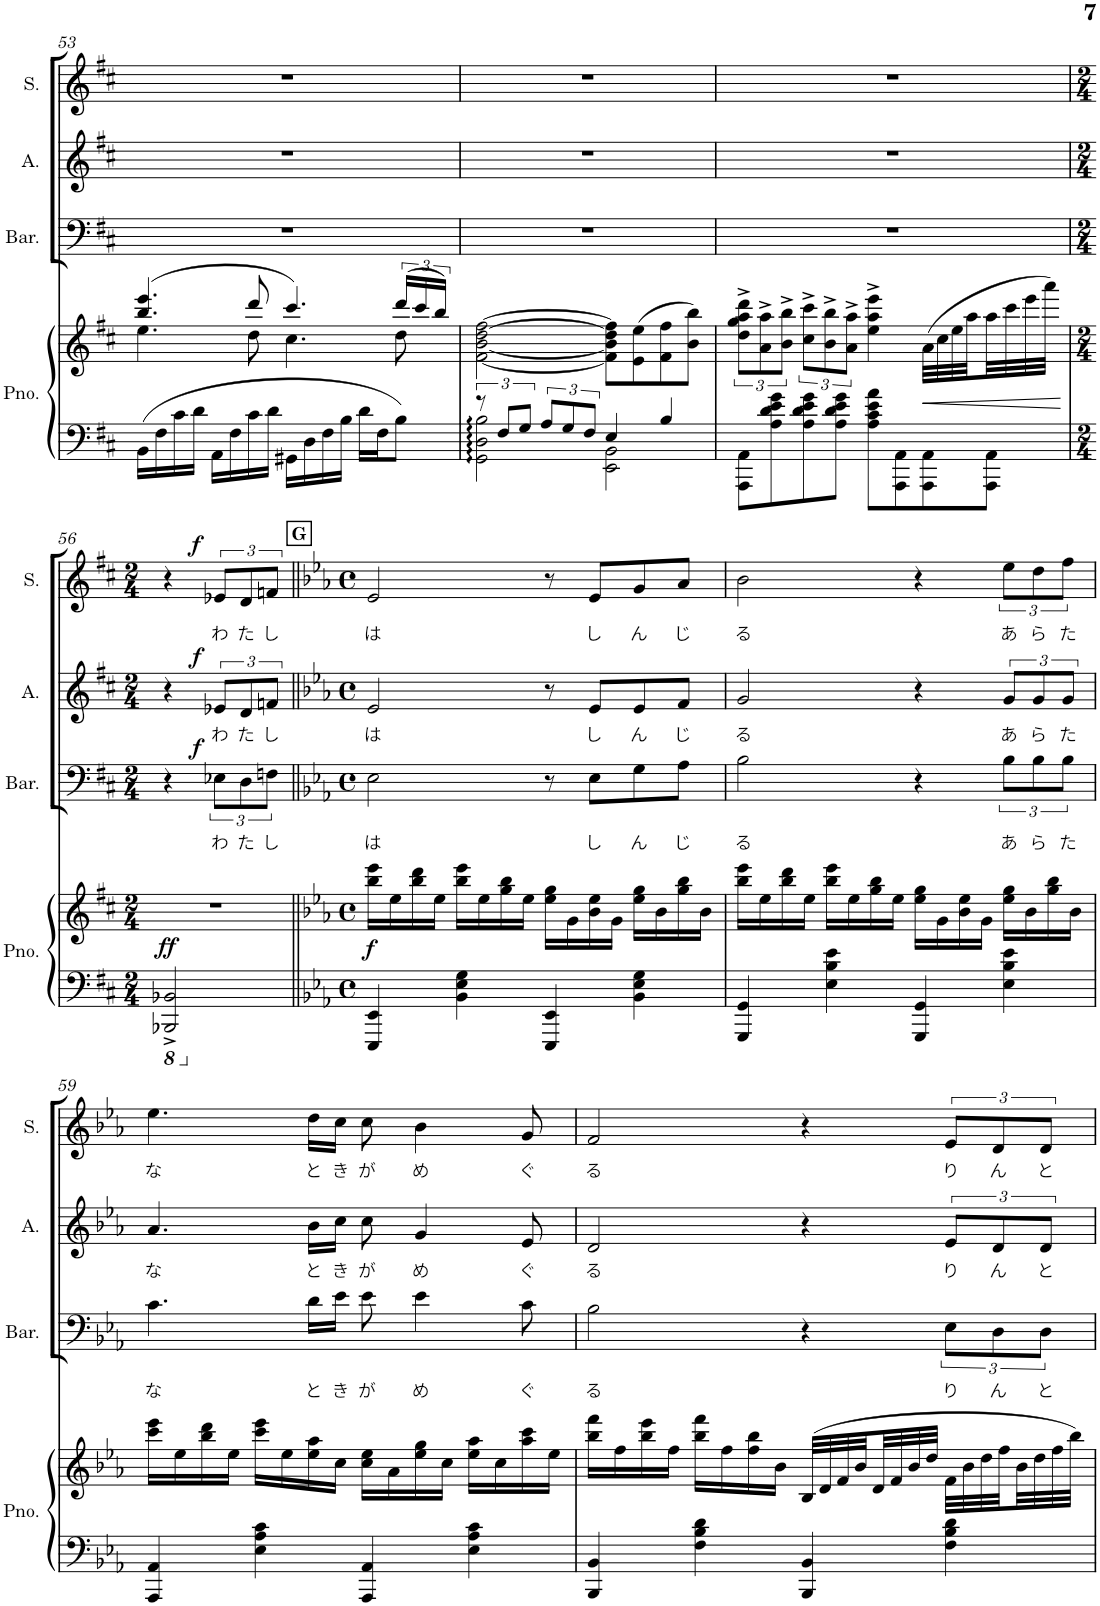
**kern	**kern	**dynam	**kern	**text	**dynam	**kern	**text	**dynam	**kern	**text	**dynam
*part4	*part4	*part4	*part3	*part3	*part3	*part2	*part2	*part2	*part1	*part1	*part1
*staff5	*staff4	*staff4/5	*staff3	*staff3	*staff3	*staff2	*staff2	*staff2	*staff1	*staff1	*staff1
*I"Piano	*	*	*I"Baritone	*	*	*I"Alto	*	*	*I"Soprano	*	*
*I'Pno.	*	*	*I'Bar.	*	*	*I'A.	*	*	*I'S.	*	*
!!LO:PB:g=z
*clefF4	*clefG2	*	*clefF4	*	*	*clefG2	*	*	*clefG2	*	*
*k[f#c#]	*k[f#c#]	*	*k[f#c#]	*	*	*k[f#c#]	*	*	*k[f#c#]	*	*
*M4/4	*M4/4	*	*M4/4	*	*	*M4/4	*	*	*M4/4	*	*
*met(c)	*met(c)	*	*met(c)	*	*	*met(c)	*	*	*met(c)	*	*
=53	=53	=53	=53	=53	=53	=53	=53	=53	=53	=53	=53
*	*^	*	*	*	*	*	*	*	*	*	*
16BB\LL	(4.bb/ 4.eee/	4.ee\	.	1r	.	.	1r	.	.	1r	.	.
16F#\	.	.	.	.	.	.	.	.	.	.	.	.
16c#\	.	.	.	.	.	.	.	.	.	.	.	.
16d\JJ	.	.	.	.	.	.	.	.	.	.	.	.
16AA\LL	.	.	.	.	.	.	.	.	.	.	.	.
16F#\	.	.	.	.	.	.	.	.	.	.	.	.
16c#\	8ddd/	8dd\	.	.	.	.	.	.	.	.	.	.
16d\JJ	.	.	.	.	.	.	.	.	.	.	.	.
16GG#X\LL	4.ccc#/)	4.cc#\	.	.	.	.	.	.	.	.	.	.
16D\	.	.	.	.	.	.	.	.	.	.	.	.
16F#\	.	.	.	.	.	.	.	.	.	.	.	.
16B\JJ	.	.	.	.	.	.	.	.	.	.	.	.
16d\LL	.	.	.	.	.	.	.	.	.	.	.	.
16F#\J	.	.	.	.	.	.	.	.	.	.	.	.
8B\J	(24ddd/LL	8dd\	.	.	.	.	.	.	.	.	.	.
.	24ccc#/	.	.	.	.	.	.	.	.	.	.	.
.	24bb/JJ)	.	.	.	.	.	.	.	.	.	.	.
*	*v	*v	*	*	*	*	*	*	*	*	*	*
=54	=54	=54	=54	=54	=54	=54	=54	=54	=54	=54	=54
*^	*	*	*	*	*	*	*	*	*	*	*
12r	2GG\ 2D\ 2B\	[2f#\ [2b\ [2dd\ [2ff#\	.	1r	.	.	1r	.	.	1r	.	.
12F#/L	.	.	.	.	.	.	.	.	.	.	.	.
12G/J	.	.	.	.	.	.	.	.	.	.	.	.
12A/L	.	.	.	.	.	.	.	.	.	.	.	.
12G/	.	.	.	.	.	.	.	.	.	.	.	.
12F#/J	.	.	.	.	.	.	.	.	.	.	.	.
4E/	2EE\ 2BB\	8f#\] 8b\] 8dd\] 8ff#\]L	.	.	.	.	.	.	.	.	.	.
.	.	(8e\ 8ee\	.	.	.	.	.	.	.	.	.	.
4B/	.	8f#\ 8ff#\	.	.	.	.	.	.	.	.	.	.
.	.	8b\ 8bb\J)	.	.	.	.	.	.	.	.	.	.
*v	*v	*	*	*	*	*	*	*	*	*	*	*
=55	=55	=55	=55	=55	=55	=55	=55	=55	=55	=55	=55
8AAA\ 8AA\L	12dd\^ 12gg\^ 12aa\^ 12ddd\^L	.	1r	.	.	1r	.	.	1r	.	.
.	12a\^ 12aa\^	.	.	.	.	.	.	.	.	.	.
8A\ 8d\ 8e\ 8g\	.	.	.	.	.	.	.	.	.	.	.
.	12b\^ 12bb\^J	.	.	.	.	.	.	.	.	.	.
8A\ 8d\ 8e\ 8g\	12cc#\^ 12ccc#\^L	.	.	.	.	.	.	.	.	.	.
.	12b\^ 12bb\^	.	.	.	.	.	.	.	.	.	.
8A\ 8d\ 8e\ 8g\J	.	.	.	.	.	.	.	.	.	.	.
.	12a\^ 12aa\^J	.	.	.	.	.	.	.	.	.	.
8A\ 8c#\ 8e\ 8a\L	4ee\^ 4aa\^ 4eee\^	.	.	.	.	.	.	.	.	.	.
8AAA\ 8AA\	.	.	.	.	.	.	.	.	.	.	.
!	!	!LO:HP:b	!	!	!	!	!	!	!	!	!
8AAA\ 8AA\	(32a\LLL	<	.	.	.	.	.	.	.	.	.
.	32cc#\	.	.	.	.	.	.	.	.	.	.
.	32ee\	.	.	.	.	.	.	.	.	.	.
.	32aa\	.	.	.	.	.	.	.	.	.	.
8AAA\ 8AA\J	32aa\	.	.	.	.	.	.	.	.	.	.
.	32ccc#\	.	.	.	.	.	.	.	.	.	.
.	32eee\	.	.	.	.	.	.	.	.	.	.
.	32aaa\JJJ)	.	.	.	.	.	.	.	.	.	.
.	.	[	.	.	.	.	.	.	.	.	.
!!LO:LB:g=z
=56	=56	=56	=56	=56	=56	=56	=56	=56	=56	=56	=56
*M2/4	*M2/4	*	*M2/4	*	*	*M2/4	*	*	*M2/4	*	*
*8ba	*	*	*	*	*	*	*	*	*	*	*
!	!	!LO:DY:a=2	!	!	!	!	!	!	!	!	!
2BBBB-X/^ 2BBB-X/^	2r	ff	4r	.	.	4r	.	.	4r	.	.
!	!	!	!	!LO:LY:b	!LO:DY:a	!	!LO:LY:b	!LO:DY:a	!	!LO:LY:b	!LO:DY:a
.	.	.	12E-X\L	わ	f	12e-X/L	わ	f	12e-X/L	わ	f
!	!	!	!	!LO:LY:b	!	!	!LO:LY:b	!	!	!LO:LY:b	!
.	.	.	12D\	た	.	12d/	た	.	12d/	た	.
!	!	!	!	!LO:LY:b	!	!	!LO:LY:b	!	!	!LO:LY:b	!
.	.	.	12Fn\J	し	.	12fn/J	し	.	12fn/J	し	.
!!LO:REH:place=s1:a:B:cj:t=G
=57||	=57||	=57||	=57||	=57||	=57||	=57||	=57||	=57||	=57||	=57||	=57||
*k[b-e-a-]	*k[b-e-a-]	*	*k[b-e-a-]	*	*	*k[b-e-a-]	*	*	*k[b-e-a-]	*	*
*M4/4	*M4/4	*	*M4/4	*	*	*M4/4	*	*	*M4/4	*	*
*met(c)	*met(c)	*	*met(c)	*	*	*met(c)	*	*	*met(c)	*	*
*X8ba	*	*	*	*	*	*	*	*	*	*	*
!	!	!LO:DY:b	!	!LO:LY:b	!	!	!LO:LY:b	!	!	!LO:LY:b	!
4EEE-/ 4EE-/	16bb-\ 16eee-\LL	f	2E-\	は	.	2e-/	は	.	2e-/	は	.
.	16ee-\	.	.	.	.	.	.	.	.	.	.
.	16bb-\ 16ddd\	.	.	.	.	.	.	.	.	.	.
.	16ee-\JJ	.	.	.	.	.	.	.	.	.	.
4BB-\ 4E-\ 4G\	16bb-\ 16eee-\LL	.	.	.	.	.	.	.	.	.	.
.	16ee-\	.	.	.	.	.	.	.	.	.	.
.	16gg\ 16bb-\	.	.	.	.	.	.	.	.	.	.
.	16ee-\JJ	.	.	.	.	.	.	.	.	.	.
4EEE-/ 4EE-/	16ee-\ 16gg\LL	.	8r	.	.	8r	.	.	8r	.	.
.	16g\	.	.	.	.	.	.	.	.	.	.
!	!	!	!	!LO:LY:b	!	!	!LO:LY:b	!	!	!LO:LY:b	!
.	16b-\ 16ee-\	.	8E-\L	し	.	8e-/L	し	.	8e-/L	し	.
.	16g\JJ	.	.	.	.	.	.	.	.	.	.
!	!	!	!	!LO:LY:b	!	!	!LO:LY:b	!	!	!LO:LY:b	!
4BB-\ 4E-\ 4G\	16ee-\ 16gg\LL	.	8G\	ん	.	8e-/	ん	.	8g/	ん	.
.	16b-\	.	.	.	.	.	.	.	.	.	.
!	!	!	!	!LO:LY:b	!	!	!LO:LY:b	!	!	!LO:LY:b	!
.	16gg\ 16bb-\	.	8A-\J	じ	.	8f/J	じ	.	8a-/J	じ	.
.	16b-\JJ	.	.	.	.	.	.	.	.	.	.
=58	=58	=58	=58	=58	=58	=58	=58	=58	=58	=58	=58
!	!	!	!	!LO:LY:b	!	!	!LO:LY:b	!	!	!LO:LY:b	!
4GGG/ 4GG/	16bb-\ 16eee-\LL	.	2B-\	る	.	2g/	る	.	2b-\	る	.
.	16ee-\	.	.	.	.	.	.	.	.	.	.
.	16bb-\ 16ddd\	.	.	.	.	.	.	.	.	.	.
.	16ee-\JJ	.	.	.	.	.	.	.	.	.	.
4E-\ 4B-\ 4e-\	16bb-\ 16eee-\LL	.	.	.	.	.	.	.	.	.	.
.	16ee-\	.	.	.	.	.	.	.	.	.	.
.	16gg\ 16bb-\	.	.	.	.	.	.	.	.	.	.
.	16ee-\JJ	.	.	.	.	.	.	.	.	.	.
4GGG/ 4GG/	16ee-\ 16gg\LL	.	4r	.	.	4r	.	.	4r	.	.
.	16g\	.	.	.	.	.	.	.	.	.	.
.	16b-\ 16ee-\	.	.	.	.	.	.	.	.	.	.
.	16g\JJ	.	.	.	.	.	.	.	.	.	.
!	!	!	!	!LO:LY:b	!	!	!LO:LY:b	!	!	!LO:LY:b	!
4E-\ 4B-\ 4e-\	16ee-\ 16gg\LL	.	12B-\L	あ	.	12g/L	あ	.	12ee-\L	あ	.
.	16b-\	.	.	.	.	.	.	.	.	.	.
!	!	!	!	!LO:LY:b	!	!	!LO:LY:b	!	!	!LO:LY:b	!
.	.	.	12B-\	ら	.	12g/	ら	.	12dd\	ら	.
.	16gg\ 16bb-\	.	.	.	.	.	.	.	.	.	.
!	!	!	!	!LO:LY:b	!	!	!LO:LY:b	!	!	!LO:LY:b	!
.	.	.	12B-\J	た	.	12g/J	た	.	12ff\J	た	.
.	16b-\JJ	.	.	.	.	.	.	.	.	.	.
!!LO:LB:g=z
=59	=59	=59	=59	=59	=59	=59	=59	=59	=59	=59	=59
!	!	!	!	!LO:LY:b	!	!	!LO:LY:b	!	!	!LO:LY:b	!
4AAA-/ 4AA-/	16ccc\ 16eee-\LL	.	4.c\	な	.	4.a-/	な	.	4.ee-\	な	.
.	16ee-\	.	.	.	.	.	.	.	.	.	.
.	16bb-\ 16ddd\	.	.	.	.	.	.	.	.	.	.
.	16ee-\JJ	.	.	.	.	.	.	.	.	.	.
4E-\ 4A-\ 4c\	16ccc\ 16eee-\LL	.	.	.	.	.	.	.	.	.	.
.	16ee-\	.	.	.	.	.	.	.	.	.	.
!	!	!	!	!LO:LY:b	!	!	!LO:LY:b	!	!	!LO:LY:b	!
.	16ee-\ 16aa-\	.	16d\LL	と	.	16b-\LL	と	.	16dd\LL	と	.
!	!	!	!	!LO:LY:b	!	!	!LO:LY:b	!	!	!LO:LY:b	!
.	16cc\JJ	.	16e-\JJ	き	.	16cc\JJ	き	.	16cc\JJ	き	.
!	!	!	!	!LO:LY:b	!	!	!LO:LY:b	!	!	!LO:LY:b	!
4AAA-/ 4AA-/	16cc\ 16ee-\LL	.	8e-\	が	.	8cc\	が	.	8cc\	が	.
.	16a-\	.	.	.	.	.	.	.	.	.	.
!	!	!	!	!LO:LY:b	!	!	!LO:LY:b	!	!	!LO:LY:b	!
.	16ee-\ 16gg\	.	4e-\	め	.	4g/	め	.	4b-\	め	.
.	16cc\JJ	.	.	.	.	.	.	.	.	.	.
4E-\ 4A-\ 4c\	16ee-\ 16aa-\LL	.	.	.	.	.	.	.	.	.	.
.	16cc\	.	.	.	.	.	.	.	.	.	.
!	!	!	!	!LO:LY:b	!	!	!LO:LY:b	!	!	!LO:LY:b	!
.	16aa-\ 16ccc\	.	8c\	ぐ	.	8e-/	ぐ	.	8g/	ぐ	.
.	16ee-\JJ	.	.	.	.	.	.	.	.	.	.
=60	=60	=60	=60	=60	=60	=60	=60	=60	=60	=60	=60
!	!	!	!	!LO:LY:b	!	!	!LO:LY:b	!	!	!LO:LY:b	!
4BBB-/ 4BB-/	16bb-\ 16fff\LL	.	2B-\	る	.	2d/	る	.	2f/	る	.
.	16ff\	.	.	.	.	.	.	.	.	.	.
.	16bb-\ 16eee-\	.	.	.	.	.	.	.	.	.	.
.	16ff\JJ	.	.	.	.	.	.	.	.	.	.
4F\ 4B-\ 4d\	16bb-\ 16fff\LL	.	.	.	.	.	.	.	.	.	.
.	16ff\	.	.	.	.	.	.	.	.	.	.
.	16ff\ 16bb-\	.	.	.	.	.	.	.	.	.	.
.	16b-\JJ	.	.	.	.	.	.	.	.	.	.
4BBB-/ 4BB-/	(32B-/LLL	.	4r	.	.	4r	.	.	4r	.	.
.	32d/	.	.	.	.	.	.	.	.	.	.
.	32f/	.	.	.	.	.	.	.	.	.	.
.	32b-/	.	.	.	.	.	.	.	.	.	.
.	32d/	.	.	.	.	.	.	.	.	.	.
.	32f/	.	.	.	.	.	.	.	.	.	.
.	32b-/	.	.	.	.	.	.	.	.	.	.
.	32dd/JJJ	.	.	.	.	.	.	.	.	.	.
!	!	!	!	!LO:LY:b	!	!	!LO:LY:b	!	!	!LO:LY:b	!
4F\ 4B-\ 4d\	32f\LLL	.	12E-\L	り	.	12e-/L	り	.	12e-/L	り	.
.	32b-\	.	.	.	.	.	.	.	.	.	.
.	32dd\	.	.	.	.	.	.	.	.	.	.
!	!	!	!	!LO:LY:b	!	!	!LO:LY:b	!	!	!LO:LY:b	!
.	.	.	12D\	ん	.	12d/	ん	.	12d/	ん	.
.	32ff\	.	.	.	.	.	.	.	.	.	.
.	32b-\	.	.	.	.	.	.	.	.	.	.
.	32dd\	.	.	.	.	.	.	.	.	.	.
!	!	!	!	!LO:LY:b	!	!	!LO:LY:b	!	!	!LO:LY:b	!
.	.	.	12D\J	と	.	12d/J	と	.	12d/J	と	.
.	32ff\	.	.	.	.	.	.	.	.	.	.
.	32bb-\JJJ)	.	.	.	.	.	.	.	.	.	.
=	=	=	=	=	=	=	=	=	=	=	=
*-	*-	*-	*-	*-	*-	*-	*-	*-	*-	*-	*-
